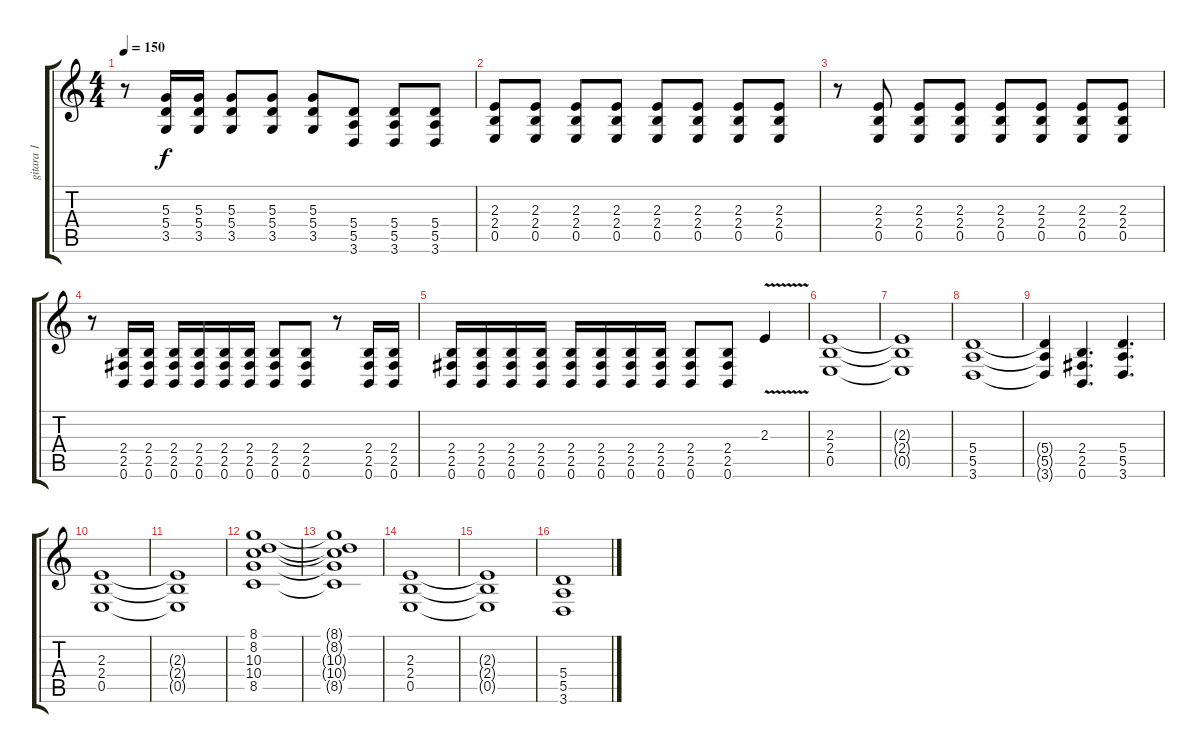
\track ("gitara 1" "gitara 1") {instrument distortionguitar}
\staff {score tabs}
\tuning (B3 Gb3 D3 A2 E2 B1) {hide}
\ts (4 4)
\tempo 150
\clef g2
\ks c
r.8{dy f} (5.3 5.4 3.5).16 (5.3 5.4 3.5).16 (5.3 5.4 3.5).8 (5.3 5.4 3.5).8 (5.3 5.4 3.5).8 (5.4 5.5 3.6).8 (5.4 5.5 3.6).8 (5.4 5.5 3.6).8 |
(2.3 2.4 0.5).8 (2.3 2.4 0.5).8 (2.3 2.4 0.5).8 (2.3 2.4 0.5).8 (2.3 2.4 0.5).8 (2.3 2.4 0.5).8 (2.3 2.4 0.5).8 (2.3 2.4 0.5).8 |
r.8 (2.3 2.4 0.5).8 (2.3 2.4 0.5).8 (2.3 2.4 0.5).8 (2.3 2.4 0.5).8 (2.3 2.4 0.5).8 (2.3 2.4 0.5).8 (2.3 2.4 0.5).8 |
r.8 (2.4 2.5 0.6).16 (2.4 2.5 0.6).16 (2.4 2.5 0.6).16 (2.4 2.5 0.6).16 (2.4 2.5 0.6).16 (2.4 2.5 0.6).16 (2.4 2.5 0.6).8 (2.4 2.5 0.6).8 r.8 (2.4 2.5 0.6).16 (2.4 2.5 0.6).16 |
(2.4 2.5 0.6).16 (2.4 2.5 0.6).16 (2.4 2.5 0.6).16 (2.4 2.5 0.6).16 (2.4 2.5 0.6).16 (2.4 2.5 0.6).16 (2.4 2.5 0.6).16 (2.4 2.5 0.6).16 (2.4 2.5 0.6).8 (2.4 2.5 0.6).8 2.3{v}.4 |
(2.3 2.4 0.5).1 |
(2.3{t} 2.4{t} 0.5{t}).1 |
(5.4 5.5 3.6).1 |
(5.4{t} 5.5{t} 3.6{t}).4 (2.4 2.5 0.6).4{d} (5.4 5.5 3.6).4{d} |
(2.3 2.4 0.5).1 |
(2.3{t} 2.4{t} 0.5{t}).1 |
(8.1 8.2 10.3 10.4 8.5).1 |
(8.1{t} 8.2{t} 10.3{t} 10.4{t} 8.5{t}).1 |
(2.3 2.4 0.5).1 |
(2.3{t} 2.4{t} 0.5{t}).1 |
(5.4 5.5 3.6).1
